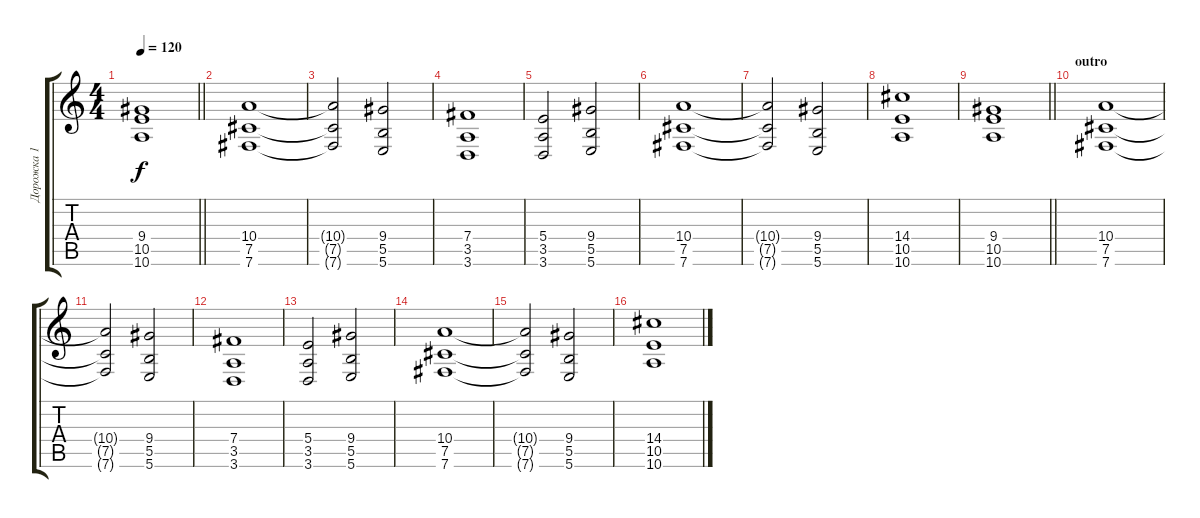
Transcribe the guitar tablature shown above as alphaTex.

\track ("Дорожка 1" "Дорожка 1") {instrument acousticguitarsteel}
\staff {score tabs}
\tuning (Db4 Ab3 E3 B2 Gb2 B1) {hide}
\ts (4 4)
\tempo 120
\clef g2
\barLineRight lightlight
\ks c
(9.4 10.5 10.6).1{dy f} |
(10.4 7.5 7.6).1{instrument distortionguitar} |
(10.4{t} 7.5{t} 7.6{t}).2 (9.4 5.5 5.6).2 |
(7.4 3.5 3.6).1 |
(5.4 3.5 3.6).2 (9.4 5.5 5.6).2 |
(10.4 7.5 7.6).1{instrument distortionguitar} |
(10.4{t} 7.5{t} 7.6{t}).2 (9.4 5.5 5.6).2 |
(14.4 10.5 10.6).1 |
\barLineRight lightlight
(9.4 10.5 10.6).1 |
\section ("" "outro")
(10.4 7.5 7.6).1{instrument distortionguitar} |
(10.4{t} 7.5{t} 7.6{t}).2 (9.4 5.5 5.6).2 |
(7.4 3.5 3.6).1 |
(5.4 3.5 3.6).2 (9.4 5.5 5.6).2 |
(10.4 7.5 7.6).1{instrument distortionguitar} |
(10.4{t} 7.5{t} 7.6{t}).2 (9.4 5.5 5.6).2 |
(14.4 10.5 10.6).1
